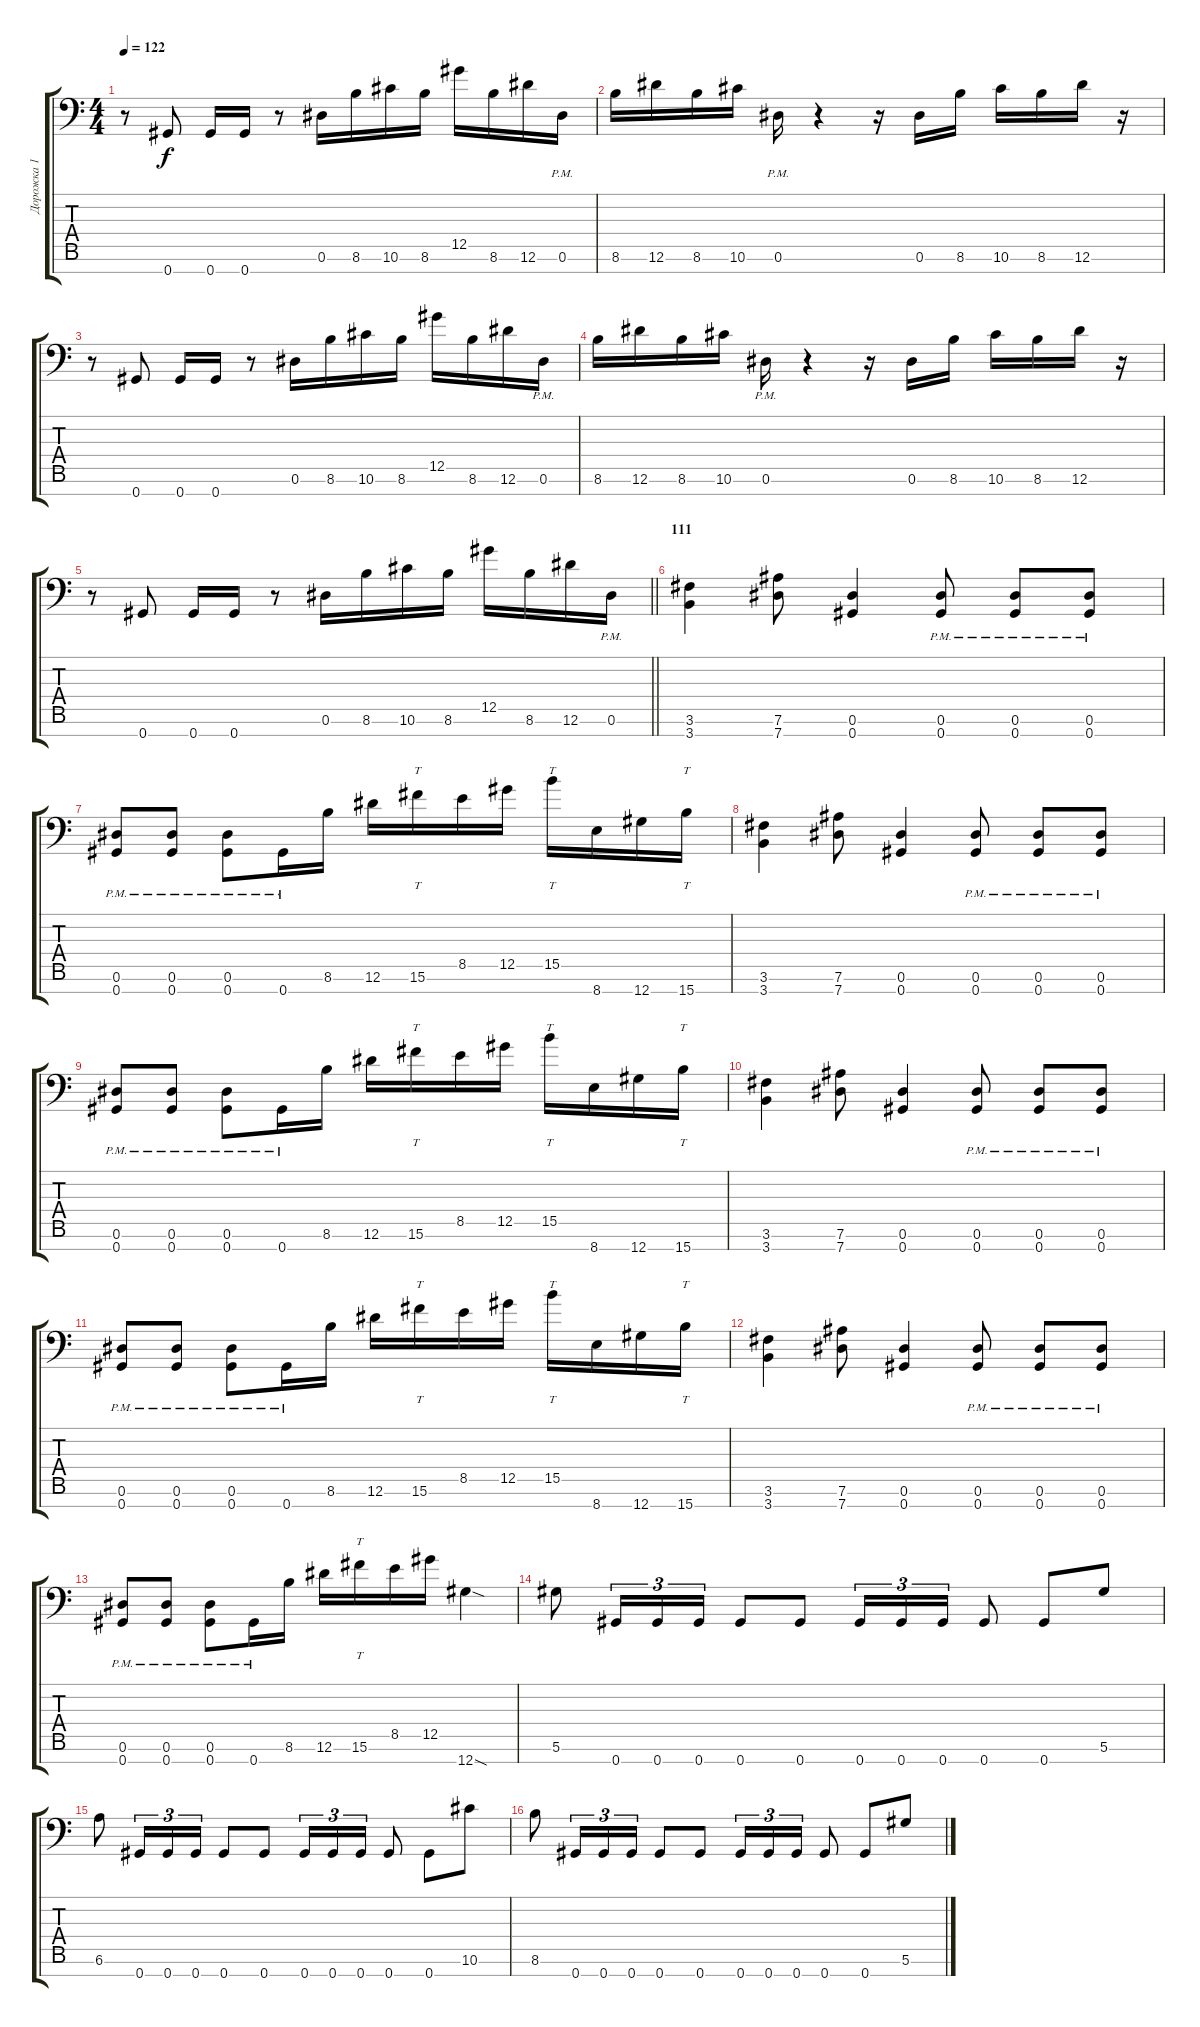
\track ("Дорожка 1" "Дорожка 1") {instrument distortionguitar}
\staff {score tabs}
\tuning (Eb4 Bb3 Gb3 Db3 Ab2 Eb2 Ab1) {hide}
\ts (4 4)
\tempo 122
\clef f4
\ks c
r.8{dy f} 0.7.8 0.7.16 0.7.16 r.8 0.6.16 8.6.16 10.6.16 8.6.16 12.5.16 8.6.16 12.6.16 0.6{pm}.16 |
8.6.16 12.6.16 8.6.16 10.6.16 0.6{pm}.16 r.4 r.16 0.6.16 8.6.16 10.6.16 8.6.16 12.6.16 r.16 |
r.8 0.7.8 0.7.16 0.7.16 r.8 0.6.16 8.6.16 10.6.16 8.6.16 12.5.16 8.6.16 12.6.16 0.6{pm}.16 |
8.6.16 12.6.16 8.6.16 10.6.16 0.6{pm}.16 r.4 r.16 0.6.16 8.6.16 10.6.16 8.6.16 12.6.16 r.16 |
\barLineRight lightlight
r.8 0.7.8 0.7.16 0.7.16 r.8 0.6.16 8.6.16 10.6.16 8.6.16 12.5.16 8.6.16 12.6.16 0.6{pm}.16 |
\section ("" "111")
(3.6 3.7).4 (7.6 7.7).8 (0.6 0.7).4 (0.6{pm} 0.7{pm}).8 (0.6{pm} 0.7{pm}).8 (0.6{pm} 0.7{pm}).8 |
(0.6{pm} 0.7{pm}).8 (0.6{pm} 0.7{pm}).8 (0.6{pm} 0.7{pm}).8 0.7{pm}.16 8.6.16 12.6.16 15.6.16{tt} 8.5.16 12.5.16 15.5.16{tt} 8.7.16 12.7.16 15.7.16{tt} |
(3.6 3.7).4 (7.6 7.7).8 (0.6 0.7).4 (0.6{pm} 0.7{pm}).8 (0.6{pm} 0.7{pm}).8 (0.6{pm} 0.7{pm}).8 |
(0.6{pm} 0.7{pm}).8 (0.6{pm} 0.7{pm}).8 (0.6{pm} 0.7{pm}).8 0.7{pm}.16 8.6.16 12.6.16 15.6.16{tt} 8.5.16 12.5.16 15.5.16{tt} 8.7.16 12.7.16 15.7.16{tt} |
(3.6 3.7).4 (7.6 7.7).8 (0.6 0.7).4 (0.6{pm} 0.7{pm}).8 (0.6{pm} 0.7{pm}).8 (0.6{pm} 0.7{pm}).8 |
(0.6{pm} 0.7{pm}).8 (0.6{pm} 0.7{pm}).8 (0.6{pm} 0.7{pm}).8 0.7{pm}.16 8.6.16 12.6.16 15.6.16{tt} 8.5.16 12.5.16 15.5.16{tt} 8.7.16 12.7.16 15.7.16{tt} |
(3.6 3.7).4 (7.6 7.7).8 (0.6 0.7).4 (0.6{pm} 0.7{pm}).8 (0.6{pm} 0.7{pm}).8 (0.6{pm} 0.7{pm}).8 |
(0.6{pm} 0.7{pm}).8 (0.6{pm} 0.7{pm}).8 (0.6{pm} 0.7{pm}).8 0.7{pm}.16 8.6.16 12.6.16 15.6.16{tt} 8.5.16 12.5.16 12.7{sod}.4 |
5.6.8 0.7.16{tu (3 2)} 0.7.16{tu (3 2)} 0.7.16{tu (3 2)} 0.7.8 0.7.8 0.7.16{tu (3 2)} 0.7.16{tu (3 2)} 0.7.16{tu (3 2)} 0.7.8 0.7.8 5.6.8 |
6.6.8 0.7.16{tu (3 2)} 0.7.16{tu (3 2)} 0.7.16{tu (3 2)} 0.7.8 0.7.8 0.7.16{tu (3 2)} 0.7.16{tu (3 2)} 0.7.16{tu (3 2)} 0.7.8 0.7.8 10.6.8 |
8.6.8 0.7.16{tu (3 2)} 0.7.16{tu (3 2)} 0.7.16{tu (3 2)} 0.7.8 0.7.8 0.7.16{tu (3 2)} 0.7.16{tu (3 2)} 0.7.16{tu (3 2)} 0.7.8 0.7.8 5.6.8
